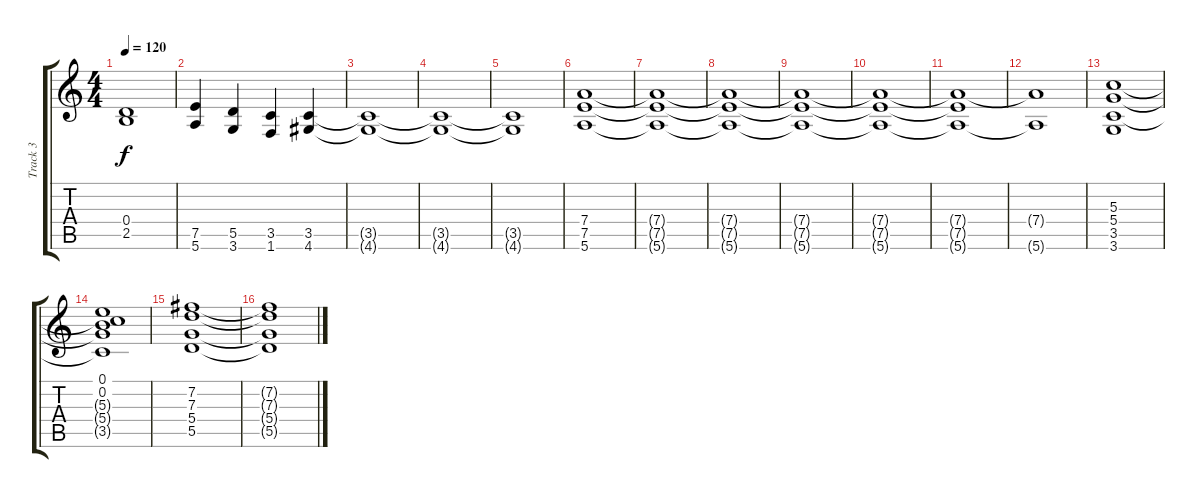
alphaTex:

\track ("Track 3" "Track 3") {instrument distortionguitar}
\staff {score tabs}
\tuning (E4 B3 G3 D3 A2 E2) {hide}
\ts (4 4)
\tempo 120
\clef g2
\ks c
(0.4{t} 2.5{t}).1{dy f} |
(7.5 5.6).4 (5.5 3.6).4 (3.5 1.6).4 (3.5 4.6).4 |
(3.5{t} 4.6{t}).1 |
(3.5{t} 4.6{t}).1 |
(3.5{t} 4.6{t}).1 |
(7.4 7.5 5.6).1 |
(7.4{t} 7.5{t} 5.6{t}).1 |
(7.4{t} 7.5{t} 5.6{t}).1 |
(7.4{t} 7.5{t} 5.6{t}).1 |
(7.4{t} 7.5{t} 5.6{t}).1 |
(7.4{t} 7.5{t} 5.6{t}).1 |
(7.4{t} 5.6{t}).1 |
(5.3 5.4 3.5 3.6).1 |
(0.1 0.2 5.3{t} 5.4{t} 3.5{t}).1 |
(7.2 7.3 5.4 5.5).1 |
(7.2{t} 7.3{t} 5.4{t} 5.5{t}).1
